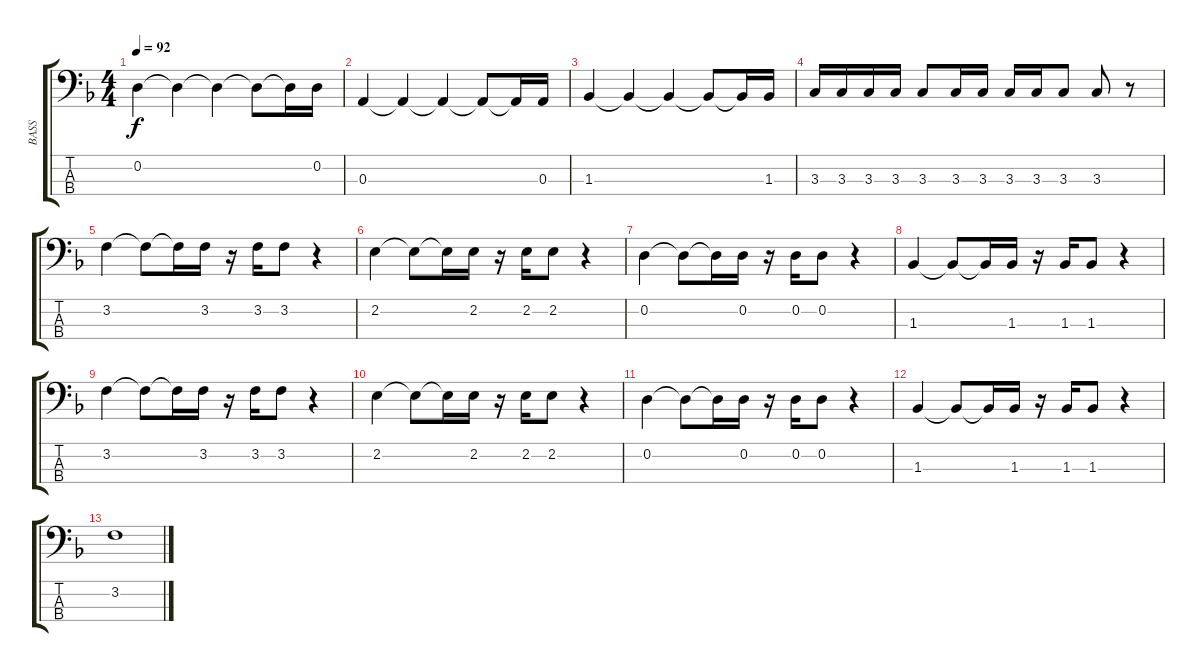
\track ("BASS" "BASS") {instrument electricbassfinger}
\staff {score tabs}
\tuning (G2 D2 A1 E1) {hide}
\ts (4 4)
\tempo 92
\clef f4
\ks f
0.2.4{dy f} 0.2{t}.4 0.2{t}.4 0.2{t}.8 0.2{t}.16 0.2.16 |
0.3.4 0.3{t}.4 0.3{t}.4 0.3{t}.8 0.3{t}.16 0.3.16 |
1.3.4 1.3{t}.4 1.3{t}.4 1.3{t}.8 1.3{t}.16 1.3.16 |
3.3.16 3.3.16 3.3.16 3.3.16 3.3.8 3.3.16 3.3.16 3.3.16 3.3.16 3.3.8 3.3.8 r.8 |
3.2.4 3.2{t}.8 3.2{t}.16 3.2.16 r.16 3.2.16 3.2.8 r.4 |
2.2.4 2.2{t}.8 2.2{t}.16 2.2.16 r.16 2.2.16 2.2.8 r.4 |
0.2.4 0.2{t}.8 0.2{t}.16 0.2.16 r.16 0.2.16 0.2.8 r.4 |
1.3.4 1.3{t}.8 1.3{t}.16 1.3.16 r.16 1.3.16 1.3.8 r.4 |
3.2.4 3.2{t}.8 3.2{t}.16 3.2.16 r.16 3.2.16 3.2.8 r.4 |
2.2.4 2.2{t}.8 2.2{t}.16 2.2.16 r.16 2.2.16 2.2.8 r.4 |
0.2.4 0.2{t}.8 0.2{t}.16 0.2.16 r.16 0.2.16 0.2.8 r.4 |
1.3.4 1.3{t}.8 1.3{t}.16 1.3.16 r.16 1.3.16 1.3.8 r.4 |
3.2.1
